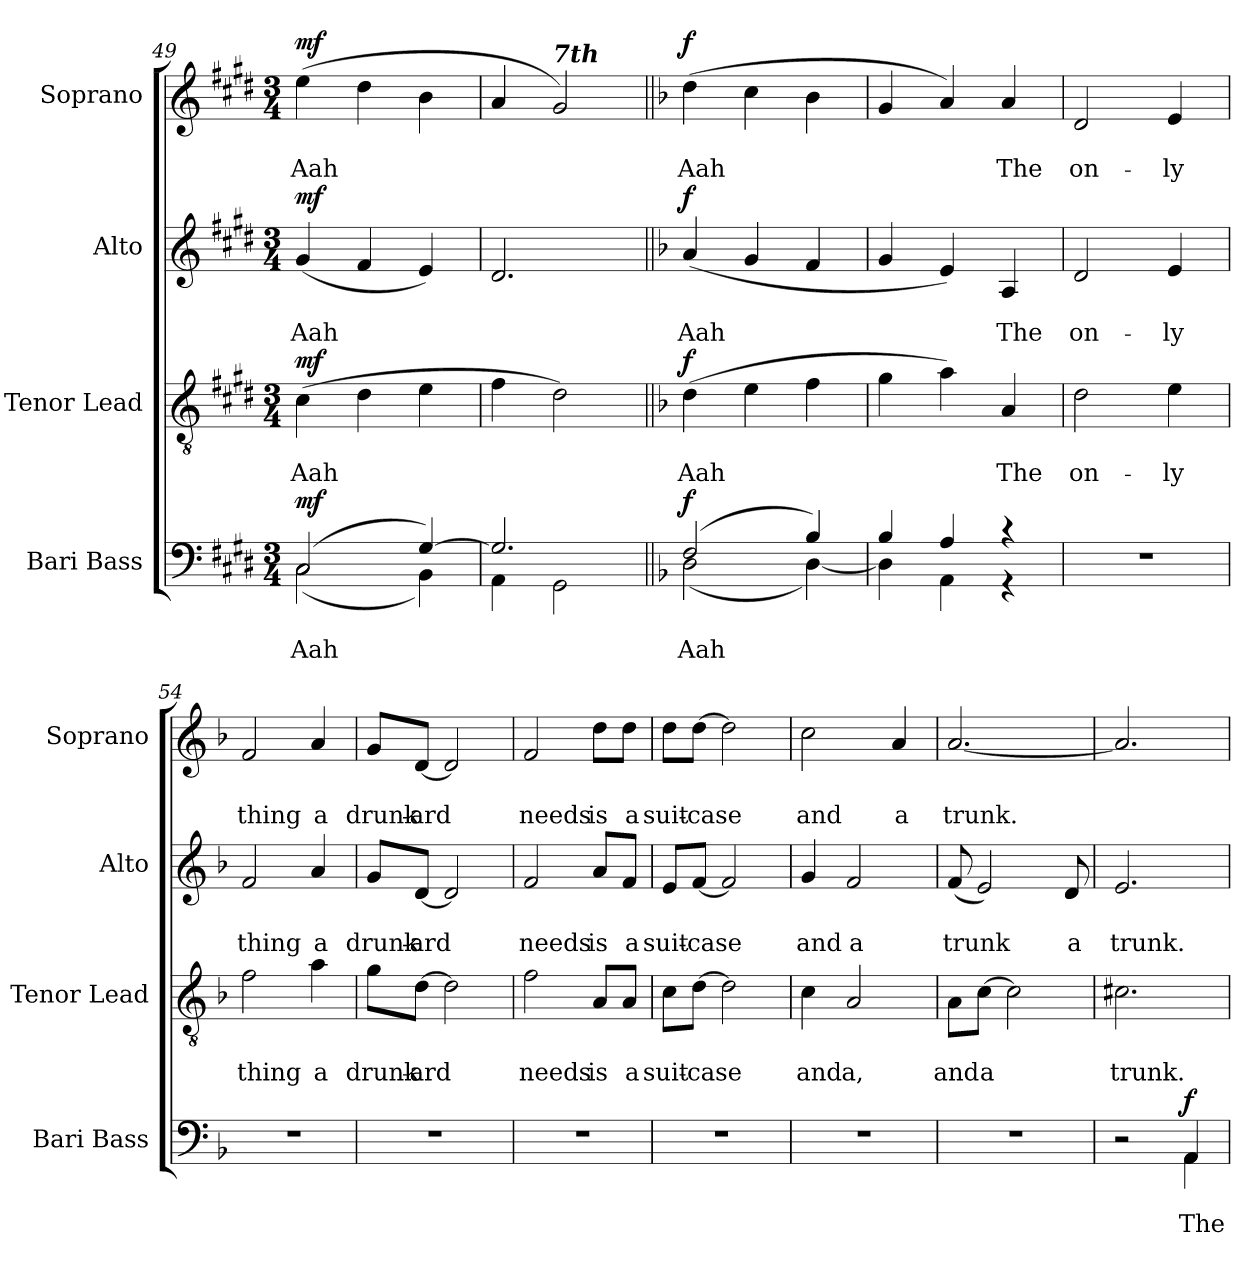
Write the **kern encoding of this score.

**kern	**text	**text	**dynam	**kern	**text	**text	**dynam	**kern	**text	**text	**dynam	**kern	**text	**text	**dynam
*part4	*part4	*part4	*part4	*part3	*part3	*part3	*part3	*part2	*part2	*part2	*part2	*part1	*part1	*part1	*part1
*staff4	*staff4	*staff4	*staff4	*staff3	*staff3	*staff3	*staff3	*staff2	*staff2	*staff2	*staff2	*staff1	*staff1	*staff1	*staff1
*I"Bari Bass	*	*	*	*I"Tenor Lead	*	*	*	*I"Alto	*	*	*	*I"Soprano	*	*	*
*I'Bari Bass	*	*	*	*I'Tenor  Lead	*	*	*	*I'Alto	*	*	*	*I'Soprano	*	*	*
*clefF4	*	*	*	*clefGv2	*	*	*	*clefG2	*	*	*	*clefG2	*	*	*
*k[f#c#g#d#]	*	*	*	*k[f#c#g#d#]	*	*	*	*k[f#c#g#d#]	*	*	*	*k[f#c#g#d#]	*	*	*
*M3/4	*	*	*	*M3/4	*	*	*	*M3/4	*	*	*	*M3/4	*	*	*
=49	=49	=49	=49	=49	=49	=49	=49	=49	=49	=49	=49	=49	=49	=49	=49
!	!	!LO:LY:b	!LO:DY:a	!	!	!LO:LY:b	!LO:DY:a	!	!	!LO:LY:b	!LO:DY:a	!	!	!LO:LY:b	!LO:DY:a
*^	*	*	*	*	*	*	*	*	*	*	*	*	*	*	*
(>2C#/	(<2C#\	.	Aah	mf	(>4c#\	.	Aah	mf	(<4g#/	.	Aah	mf	(>4ee\	.	Aah	mf
.	.	.	.	.	4d#\	.	.	.	4f#/	.	.	.	4dd#\	.	.	.
[4G#/)	4BB\)	.	.	.	4e\	.	.	.	4e/)	.	.	.	4b\	.	.	.
=50	=50	=50	=50	=50	=50	=50	=50	=50	=50	=50	=50	=50	=50	=50	=50	=50
2.G#/]	4AA\	.	.	.	4f#\	.	.	.	2.d#/	.	.	.	4a/	.	.	.
!	!	!	!	!	!	!	!	!	!	!	!	!	!LO:TX:a:Bi:t=7th	!	!	!
.	2GG#\	.	.	.	2d#\)	.	.	.	.	.	.	.	2g#/)	.	.	.
=51||	=51||	=51||	=51||	=51||	=51||	=51||	=51||	=51||	=51||	=51||	=51||	=51||	=51||	=51||	=51||	=51||
*k[b-]	*	*	*	*	*k[b-]	*	*	*	*k[b-]	*	*	*	*k[b-]	*	*	*
!	!	!	!LO:LY:b	!LO:DY:a	!	!	!LO:LY:b	!LO:DY:a	!	!	!LO:LY:b	!LO:DY:a	!	!	!LO:LY:b	!LO:DY:a
(>2F/	(<2D\	.	Aah	f	(>4d\	.	Aah	f	(<4a/	.	Aah	f	(>4dd\	.	Aah	f
.	.	.	.	.	4e\	.	.	.	4g/	.	.	.	4cc\	.	.	.
4B-/)	[4D\)	.	.	.	4f\	.	.	.	4f/	.	.	.	4b-\	.	.	.
!!LO:LB:g=z
=52	=52	=52	=52	=52	=52	=52	=52	=52	=52	=52	=52	=52	=52	=52	=52	=52
4B-/	4D\]	.	.	.	4g\	.	.	.	4g/	.	.	.	4g/	.	.	.
4A/	4AA\	.	.	.	4a\)	.	.	.	4e/)	.	.	.	4a/)	.	.	.
!	!	!	!	!	!	!	!LO:LY:b	!	!	!	!LO:LY:b	!	!	!	!LO:LY:b	!
4r	4r	.	.	.	4A/	.	The	.	4A/	.	The	.	4a/	.	The	.
=53	=53	=53	=53	=53	=53	=53	=53	=53	=53	=53	=53	=53	=53	=53	=53	=53
!	!	!	!	!	!	!	!LO:LY:b	!	!	!	!LO:LY:b	!	!	!	!LO:LY:b	!
*v	*v	*	*	*	*	*	*	*	*	*	*	*	*	*	*	*
2.r	.	.	.	2d\	.	on-	.	2d/	.	on-	.	2d/	.	on-	.
!	!	!	!	!	!	!LO:LY:b	!	!	!	!LO:LY:b	!	!	!	!LO:LY:b	!
.	.	.	.	4e\	.	-ly	.	4e/	.	-ly	.	4e/	.	-ly	.
=54	=54	=54	=54	=54	=54	=54	=54	=54	=54	=54	=54	=54	=54	=54	=54
!	!	!	!	!	!	!LO:LY:b	!	!	!	!LO:LY:b	!	!	!	!LO:LY:b	!
2.r	.	.	.	2f\	.	thing	.	2f/	.	thing	.	2f/	.	thing	.
!	!	!	!	!	!	!LO:LY:b	!	!	!	!LO:LY:b	!	!	!	!LO:LY:b	!
.	.	.	.	4a\	.	a	.	4a/	.	a	.	4a/	.	a	.
=55	=55	=55	=55	=55	=55	=55	=55	=55	=55	=55	=55	=55	=55	=55	=55
!	!	!	!	!	!	!LO:LY:b	!	!	!	!LO:LY:b	!	!	!	!LO:LY:b	!
2.r	.	.	.	8g\L	.	drunk-	.	8g/L	.	drunk-	.	8g/L	.	drunk-	.
!	!	!	!	!	!	!LO:LY:b	!	!	!	!LO:LY:b	!	!	!	!LO:LY:b	!
.	.	.	.	[8d\J	.	-ard	.	[8d/J	.	-ard	.	[8d/J	.	-ard	.
.	.	.	.	2d\]	.	.	.	2d/]	.	.	.	2d/]	.	.	.
=56	=56	=56	=56	=56	=56	=56	=56	=56	=56	=56	=56	=56	=56	=56	=56
!	!	!	!	!	!	!LO:LY:b	!	!	!	!LO:LY:b	!	!	!	!LO:LY:b	!
2.r	.	.	.	2f\	.	needs	.	2f/	.	needs	.	2f/	.	needs	.
!	!	!	!	!	!	!LO:LY:b	!	!	!	!LO:LY:b	!	!	!	!LO:LY:b	!
.	.	.	.	8A/L	.	is	.	8a/L	.	is	.	8dd\L	.	is	.
!	!	!	!	!	!	!LO:LY:b	!	!	!	!LO:LY:b	!	!	!	!LO:LY:b	!
.	.	.	.	8A/J	.	a	.	8f/J	.	a	.	8dd\J	.	a	.
=57	=57	=57	=57	=57	=57	=57	=57	=57	=57	=57	=57	=57	=57	=57	=57
!	!	!	!	!	!	!LO:LY:b	!	!	!	!LO:LY:b	!	!	!	!LO:LY:b	!
2.r	.	.	.	8c\L	.	suit-	.	8e/L	.	suit-	.	8dd\L	.	suit-	.
!	!	!	!	!	!	!LO:LY:b	!	!	!	!LO:LY:b	!	!	!	!LO:LY:b	!
.	.	.	.	[8d\J	.	-case	.	[8f/J	.	-case	.	[8dd\J	.	-case	.
.	.	.	.	2d\]	.	.	.	2f/]	.	.	.	2dd\]	.	.	.
=58	=58	=58	=58	=58	=58	=58	=58	=58	=58	=58	=58	=58	=58	=58	=58
!	!	!	!	!	!	!LO:LY:b	!	!	!	!LO:LY:b	!	!	!	!LO:LY:b	!
2.r	.	.	.	4c\	.	and	.	4g/	.	and	.	2cc\	.	and	.
!	!	!	!	!	!	!LO:LY:b	!	!	!	!LO:LY:b	!	!	!	!	!
.	.	.	.	2A/	.	a,	.	2f/	.	a	.	.	.	.	.
!	!	!	!	!	!	!	!	!	!	!	!	!	!	!LO:LY:b	!
.	.	.	.	.	.	.	.	.	.	.	.	4a/	.	a	.
=59	=59	=59	=59	=59	=59	=59	=59	=59	=59	=59	=59	=59	=59	=59	=59
!	!	!	!	!	!	!LO:LY:b	!	!	!	!LO:LY:b	!	!	!	!LO:LY:b	!
2.r	.	.	.	8A\L	.	and	.	(<8f/	.	trunk	.	[2.a/	.	trunk.	.
!	!	!	!	!	!	!LO:LY:b	!	!	!	!	!	!	!	!	!
.	.	.	.	[8c\J	.	a	.	2e/)	.	.	.	.	.	.	.
.	.	.	.	2c\]	.	.	.	.	.	.	.	.	.	.	.
!	!	!	!	!	!	!	!	!	!	!LO:LY:b	!	!	!	!	!
.	.	.	.	.	.	.	.	8d/	.	a	.	.	.	.	.
=60	=60	=60	=60	=60	=60	=60	=60	=60	=60	=60	=60	=60	=60	=60	=60
*^	*	*	*	*	*	*	*	*	*	*	*	*	*	*	*
!	!	!	!	!	!	!	!LO:LY:b	!	!	!	!LO:LY:b	!	!	!	!	!
2r	2ryy	.	.	.	2.c#X\	.	trunk.	.	2.e/	.	trunk.	.	2.a/]	.	.	.
!	!	!	!LO:LY:b	!LO:DY:a	!	!	!	!	!	!	!	!	!	!	!	!
4AA/	4AA\	.	The	f	.	.	.	.	.	.	.	.	.	.	.	.
*v	*v	*	*	*	*	*	*	*	*	*	*	*	*	*	*	*
=	=	=	=	=	=	=	=	=	=	=	=	=	=	=	=
*-	*-	*-	*-	*-	*-	*-	*-	*-	*-	*-	*-	*-	*-	*-	*-
